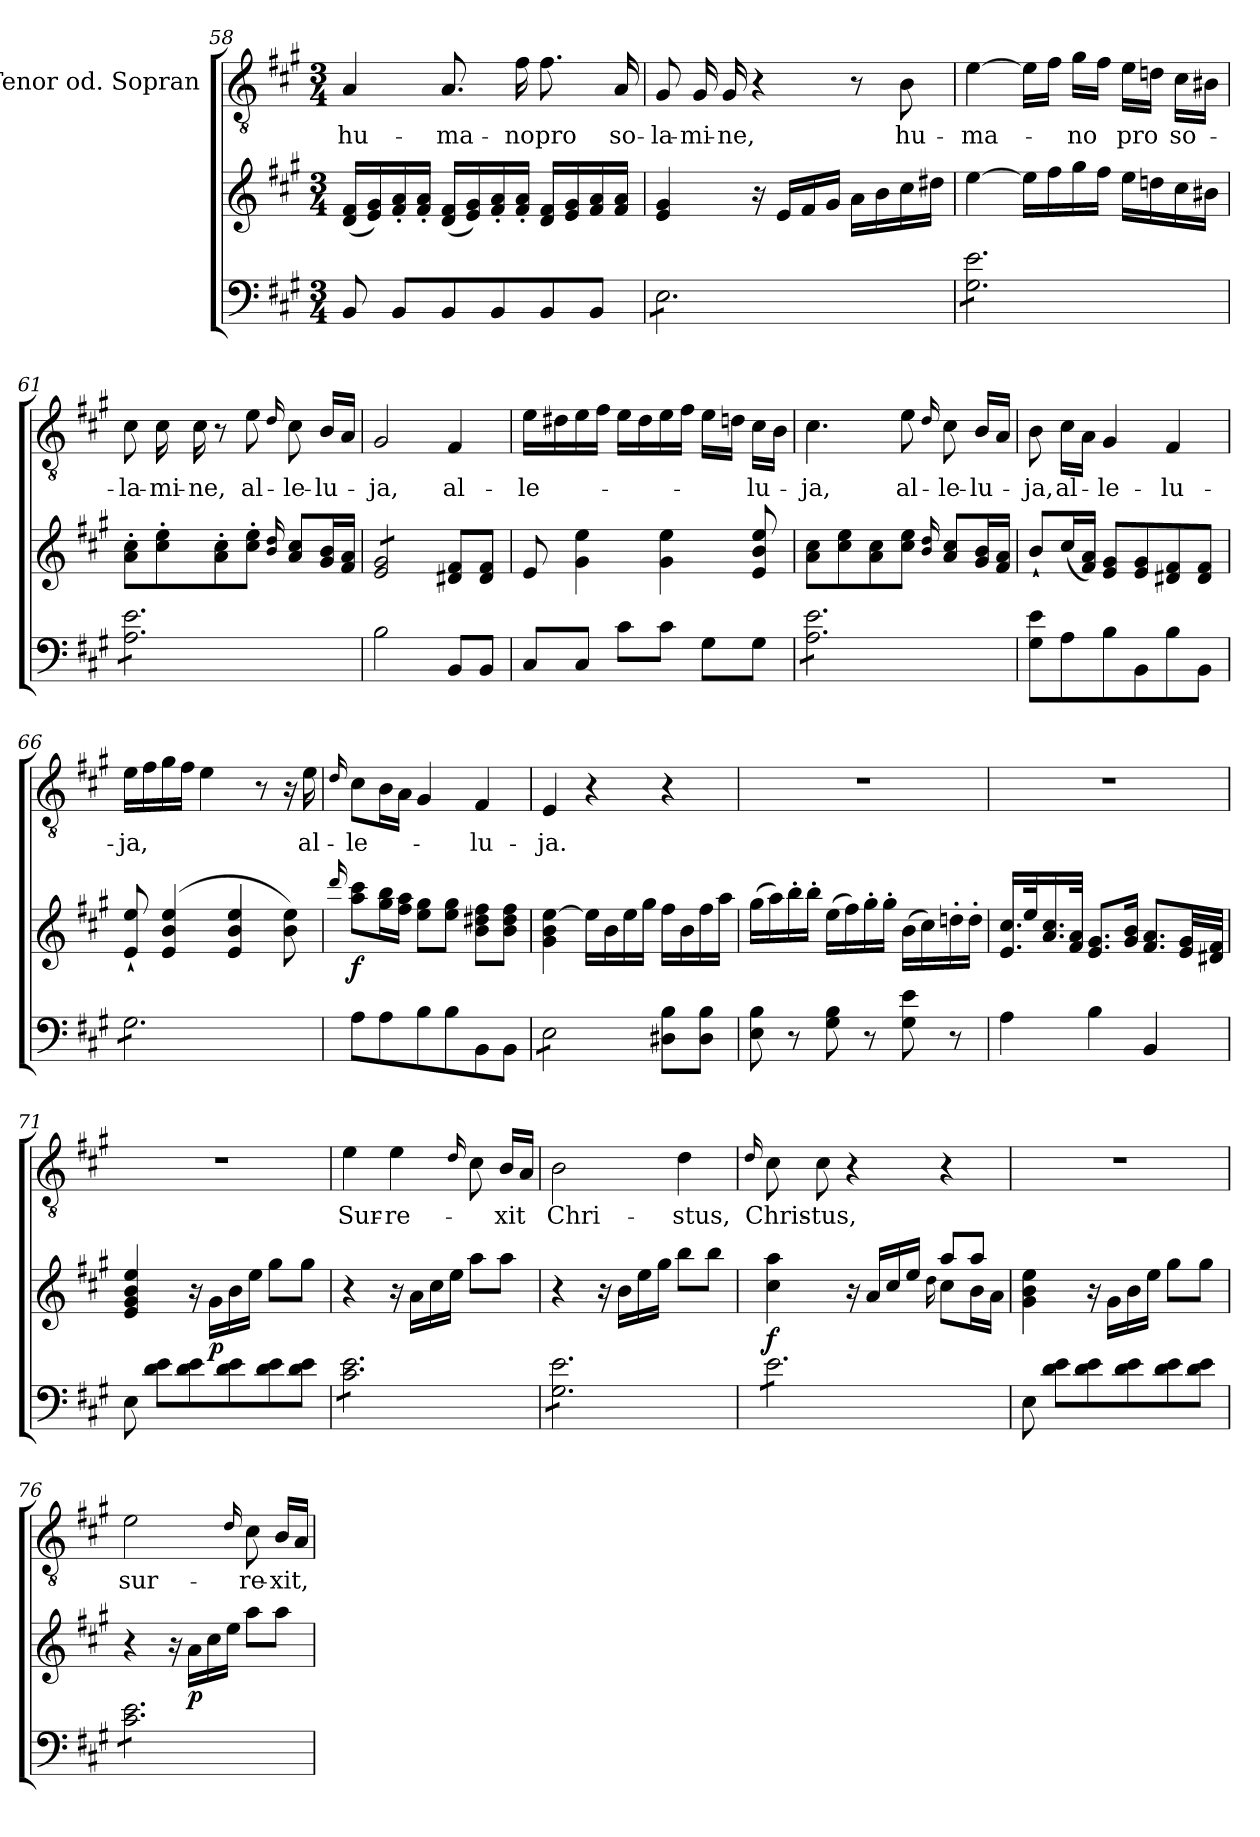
**kern	**kern	**dynam	**kern	**text
*part2	*part2	*part2	*part1	*part1
*staff3	*staff2	*staff2/3	*staff1	*staff1
*	*	*	*I"Tenor od. Sopran	*
!!LO:LB:g=z
*clefF4	*clefG2	*	*clefGv2	*
*k[f#c#g#]	*k[f#c#g#]	*	*k[f#c#g#]	*
*A:	*A:	*	*A:	*
*M3/4	*M3/4	*	*M3/4	*
=58	=58	=58	=58	=58
!	!	!	!	!LO:LY:b
8BB/	(<16d/ 16f#/LL	.	4A/	hu-
.	16e/ 16g#/)	.	.	.
8BB/L	16f#/'< 16a/'<	.	.	.
.	16f#/'< 16a/'<JJ	.	.	.
!	!	!	!	!LO:LY:b
8BB/	(<16d/ 16f#/LL	.	8.A/	-ma-
.	16e/ 16g#/)	.	.	.
8BB/	16f#/'< 16a/'<	.	.	.
!	!	!	!	!LO:LY:b
.	16f#/'< 16a/'<JJ	.	16f#\	-no
!	!	!	!	!LO:LY:b
8BB/	16d/ 16f#/LL	.	8.f#\	pro
.	16e/ 16g#/	.	.	.
8BB/J	16f#/ 16a/	.	.	.
!	!	!	!	!LO:LY:b
.	16f#/ 16a/JJ	.	16A/	so-
=59	=59	=59	=59	=59
!	!	!	!	!LO:LY:b
*tremolo	*	*	*	*
8E\L	4e/ 4g#/	.	8G#/	-la-
!	!	!	!	!LO:LY:b
8E\	.	.	16G#/	-mi-
!	!	!	!	!LO:LY:b
.	.	.	16G#/	-ne,
8E\	16r	.	4r	.
.	16e/LL	.	.	.
8E\	16f#/	.	.	.
.	16g#/JJ	.	.	.
8E\	16a\LL	.	8r	.
.	16b\	.	.	.
!	!	!	!	!LO:LY:b
8E\J	16cc#\	.	8B\	hu-
.	16dd#X\JJ	.	.	.
=60	=60	=60	=60	=60
!	!	!	!	!LO:LY:b
8G#\ 8e\L	[4ee\	.	[4e\	-ma-
8G#\ 8e\	.	.	.	.
8G#\ 8e\	16ee\LL]	.	16e\LL]	.
.	16ff#\	.	16f#\JJ	.
!	!	!	!	!LO:LY:b
8G#\ 8e\	16gg#\	.	16g#\LL	-no
.	16ff#\JJ	.	16f#\JJ	.
!	!	!	!	!LO:LY:b
8G#\ 8e\	16ee\LL	.	16e\LL	pro
.	16ddn\	.	16dn\JJ	.
!	!	!	!	!LO:LY:b
8G#\ 8e\J	16cc#\	.	16c#\LL	so-
.	16b#X\JJ	.	16B#X\JJ	.
!!LO:LB:g=z
=61	=61	=61	=61	=61
!	!	!	!	!LO:LY:b
8A\ 8e\L	8a\'> 8cc#\'>L	.	8c#\	-la-
!	!	!	!	!LO:LY:b
8A\ 8e\	8cc#\'> 8ee\'>	.	16c#\	-mi-
!	!	!	!	!LO:LY:b
.	.	.	16c#\	-ne,
8A\ 8e\	8a\'> 8cc#\'>	.	8r	.
!	!	!	!	!LO:LY:b
8A\ 8e\	8cc#\'> 8ee\'>J	.	8e\	al-
.	16qqb/ 16qqdd/	.	16qqd/	.
!	!	!	!	!LO:LY:b
8A\ 8e\	8a/ 8cc#/L	.	8c#\	-le-
!	!	!	!	!LO:LY:b
8A\ 8e\J	16g#/ 16b/L	.	16B/LL	-lu-
*Xtremolo	*	*	*	*
.	16f#/ 16a/JJ	.	16A/JJ	.
=62	=62	=62	=62	=62
!	!	!	!	!LO:LY:b
*	*tremolo	*	*	*
2B\	8e/ 8g#/L	.	2G#/	-ja,
.	8e/ 8g#/	.	.	.
.	8e/ 8g#/	.	.	.
.	8e/ 8g#/J	.	.	.
*	*Xtremolo	*	*	*
!	!	!	!	!LO:LY:b
8BB/L	8d#X/ 8f#/L	.	4F#/	al-
8BB/J	8d#/ 8f#/J	.	.	.
=63	=63	=63	=63	=63
!	!	!	!	!LO:LY:b
8C#/L	8e/	.	16e\LL	-le-
.	.	.	16d#X\	.
8C#/J	4g#\ 4ee\	.	16e\	.
.	.	.	16f#\JJ	.
8c#\L	.	.	16e\LL	.
.	.	.	16d#\	.
8c#\J	4g#\ 4ee\	.	16e\	.
.	.	.	16f#\JJ	.
8G#\L	.	.	16e\LL	.
.	.	.	16dn\JJ	.
!	!	!	!	!LO:LY:b
8G#\J	8e/ 8b/ 8ee/	.	16c#\LL	-lu-
.	.	.	16B\JJ	.
=64	=64	=64	=64	=64
!	!	!	!	!LO:LY:b
*tremolo	*	*	*	*
8A\ 8e\L	8a\ 8cc#\L	.	4.c#\	-ja,
8A\ 8e\	8cc#\ 8ee\	.	.	.
8A\ 8e\	8a\ 8cc#\	.	.	.
!	!	!	!	!LO:LY:b
8A\ 8e\	8cc#\ 8ee\J	.	8e\	al-
.	16qqb/ 16qqdd/	.	16qqd/	.
!	!	!	!	!LO:LY:b
8A\ 8e\	8a/ 8cc#/L	.	8c#\	-le-
!	!	!	!	!LO:LY:b
8A\ 8e\J	16g#/ 16b/L	.	16B/LL	-lu-
*Xtremolo	*	*	*	*
.	16f#/ 16a/JJ	.	16A/JJ	.
=65	=65	=65	=65	=65
!	!	!	!	!LO:LY:b
8G#\ 8e\L	8b`</L	.	8B\	-ja,
!	!	!	!	!LO:LY:b
8A\	(<16cc#/L	.	16c#\LL	al-
.	16f#/ 16a/JJ)	.	16A\JJ	.
!	!	!	!	!LO:LY:b
8B\	8e/ 8g#/L	.	4G#/	-le-
8BB\	8e/ 8g#/	.	.	.
!	!	!	!	!LO:LY:b
8B\	8d#X/ 8f#/	.	4F#/	-lu-
8BB\J	8d#/ 8f#/J	.	.	.
!!LO:LB:g=z
=66	=66	=66	=66	=66
!	!	!	!	!LO:LY:b
*tremolo	*	*	*	*
8G#\L	8e/`< 8ee/`<	.	16e\LL	-ja,
.	.	.	16f#\	.
8G#\	(4e/ 4b/ 4ee/	.	16g#\	.
.	.	.	16f#\JJ	.
8G#\	.	.	4e\	.
8G#\	4e/ 4b/ 4ee/	.	.	.
8G#\	.	.	8r	.
8G#\J	8b\ 8ee\)	.	16r	.
*Xtremolo	*	*	*	*
!	!	!	!	!LO:LY:b
.	.	.	16e\	al-
=67	=67	=67	=67	=67
.	16qqddd/	.	16qqd/	.
!	!	!LO:DY:b	!	!LO:LY:b
8A\L	8aa\ 8ccc#\L	f	8c#\L	-le-
8A\	16gg#\ 16bb\L	.	16B\L	.
.	16ff#\ 16aa\JJ	.	16A\JJ	.
8B\	8ee\ 8gg#\L	.	4G#/	.
8B\	8ee\ 8gg#\J	.	.	.
!	!	!	!	!LO:LY:b
8BB\	8b\ 8dd#X\ 8ff#\L	.	4F#/	-lu-
8BB\J	8b\ 8dd#\ 8ff#\J	.	.	.
=68	=68	=68	=68	=68
!	!	!	!	!LO:LY:b
*tremolo	*	*	*	*
8E\L	4g#\ 4b\ [>4ee\	.	4E/	-ja.
8E\	.	.	.	.
8E\	16ee\LL]	.	4r	.
.	16b\	.	.	.
8E\J	16ee\	.	.	.
*Xtremolo	*	*	*	*
.	16gg#\JJ	.	.	.
8D#X\ 8B\L	16ff#\LL	.	4r	.
.	16b\	.	.	.
8D#\ 8B\J	16ff#\	.	.	.
.	16aa\JJ	.	.	.
=69	=69	=69	=69	=69
8E\ 8B\	(>16gg#\LL	.	2.r	.
.	16aa\)	.	.	.
8r	16bb'>\	.	.	.
.	16bb'>\JJ	.	.	.
8G#\ 8B\	(>16ee\LL	.	.	.
.	16ff#\)	.	.	.
8r	16gg#'>\	.	.	.
.	16gg#'>\JJ	.	.	.
8G#\ 8e\	(>16b\LL	.	.	.
.	16cc#\)	.	.	.
8r	16ddn'>\	.	.	.
.	16dd'>\JJ	.	.	.
!!LO:PB:g=z
=70	=70	=70	=70	=70
4A\	16.e/ 16.cc#/LL	.	2.r	.
.	32ee/k	.	.	.
.	16.a/ 16.cc#/	.	.	.
.	32f#/ 32a/JJk	.	.	.
4B\	8.e/ 8.g#/L	.	.	.
.	16g#/ 16b/Jk	.	.	.
4BB/	8.f#/ 8.a/L	.	.	.
.	32e/ 32g#/LL	.	.	.
.	32d#X/ 32f#/JJJ	.	.	.
=71	=71	=71	=71	=71
8E\	4e/ 4g#/ 4b/ 4ee/	.	2.r	.
8d\ 8e\L	.	.	.	.
8d\ 8e\	16r	.	.	.
!	!	!LO:DY:b	!	!
.	16g#\LL	p	.	.
8d\ 8e\	16b\	.	.	.
.	16ee\JJ	.	.	.
8d\ 8e\	8gg#\L	.	.	.
8d\ 8e\J	8gg#\J	.	.	.
=72	=72	=72	=72	=72
!	!	!	!	!LO:LY:b
*tremolo	*	*	*	*
8c#\ 8e\L	4r	.	4e\	Sur-
8c#\ 8e\	.	.	.	.
!	!	!	!	!LO:LY:b
8c#\ 8e\	16r	.	4e\	-re-
.	16a\LL	.	.	.
8c#\ 8e\	16cc#\	.	.	.
.	16ee\JJ	.	.	.
.	.	.	16qqd/	.
8c#\ 8e\	8aa\L	.	8c#\	.
!	!	!	!	!LO:LY:b
8c#\ 8e\J	8aa\J	.	16B/LL	-xit
.	.	.	16A/JJ	.
=73	=73	=73	=73	=73
!	!	!	!	!LO:LY:b
8G#\ 8e\L	4r	.	2B\	Chri-
8G#\ 8e\	.	.	.	.
8G#\ 8e\	16r	.	.	.
.	16b\LL	.	.	.
8G#\ 8e\	16ee\	.	.	.
.	16gg#\JJ	.	.	.
!	!	!	!	!LO:LY:b
8G#\ 8e\	8bb\L	.	4d\	-stus,
8G#\ 8e\J	8bb\J	.	.	.
!!LO:LB:g=z
=74	=74	=74	=74	=74
.	.	.	16qqd/	.
*	*^	*	*	*
!	!	!	!LO:DY:b	!	!LO:LY:b
8e\L	4cc#\ 4aa\	2ryy	f	8c#\	Chris-
!	!	!	!	!	!LO:LY:b
8e\	.	.	.	8c#\	-tus,
8e\	16r	.	.	4r	.
.	16a/LL	.	.	.	.
8e\	16cc#/	.	.	.	.
.	16ee/JJ	.	.	.	.
.	.	16qqdd\	.	.	.
8e\	8aa/L	8cc#\L	.	4r	.
8e\J	8aa/J	16b\L	.	.	.
*Xtremolo	*	*	*	*	*
.	.	16a\JJ	.	.	.
*	*v	*v	*	*	*
=75	=75	=75	=75	=75
8E\	4g#\ 4b\ 4ee\	.	2.r	.
8d\ 8e\L	.	.	.	.
8d\ 8e\	16r	.	.	.
.	16g#\LL	.	.	.
8d\ 8e\	16b\	.	.	.
.	16ee\JJ	.	.	.
8d\ 8e\	8gg#\L	.	.	.
8d\ 8e\J	8gg#\J	.	.	.
=76	=76	=76	=76	=76
!	!	!	!	!LO:LY:b
*tremolo	*	*	*	*
8c#\ 8e\L	4r	.	2e\	sur-
8c#\ 8e\	.	.	.	.
8c#\ 8e\	16r	.	.	.
!	!	!LO:DY:b	!	!
.	16a\LL	p	.	.
8c#\ 8e\	16cc#\	.	.	.
.	16ee\JJ	.	.	.
.	.	.	16qqd/	.
!	!	!	!	!LO:LY:b
8c#\ 8e\	8aa\L	.	8c#\	-re-
!	!	!	!	!LO:LY:b
8c#\ 8e\J	8aa\J	.	16B/LL	-xit,
*Xtremolo	*	*	*	*
.	.	.	16A/JJ	.
=	=	=	=	=
*-	*-	*-	*-	*-
